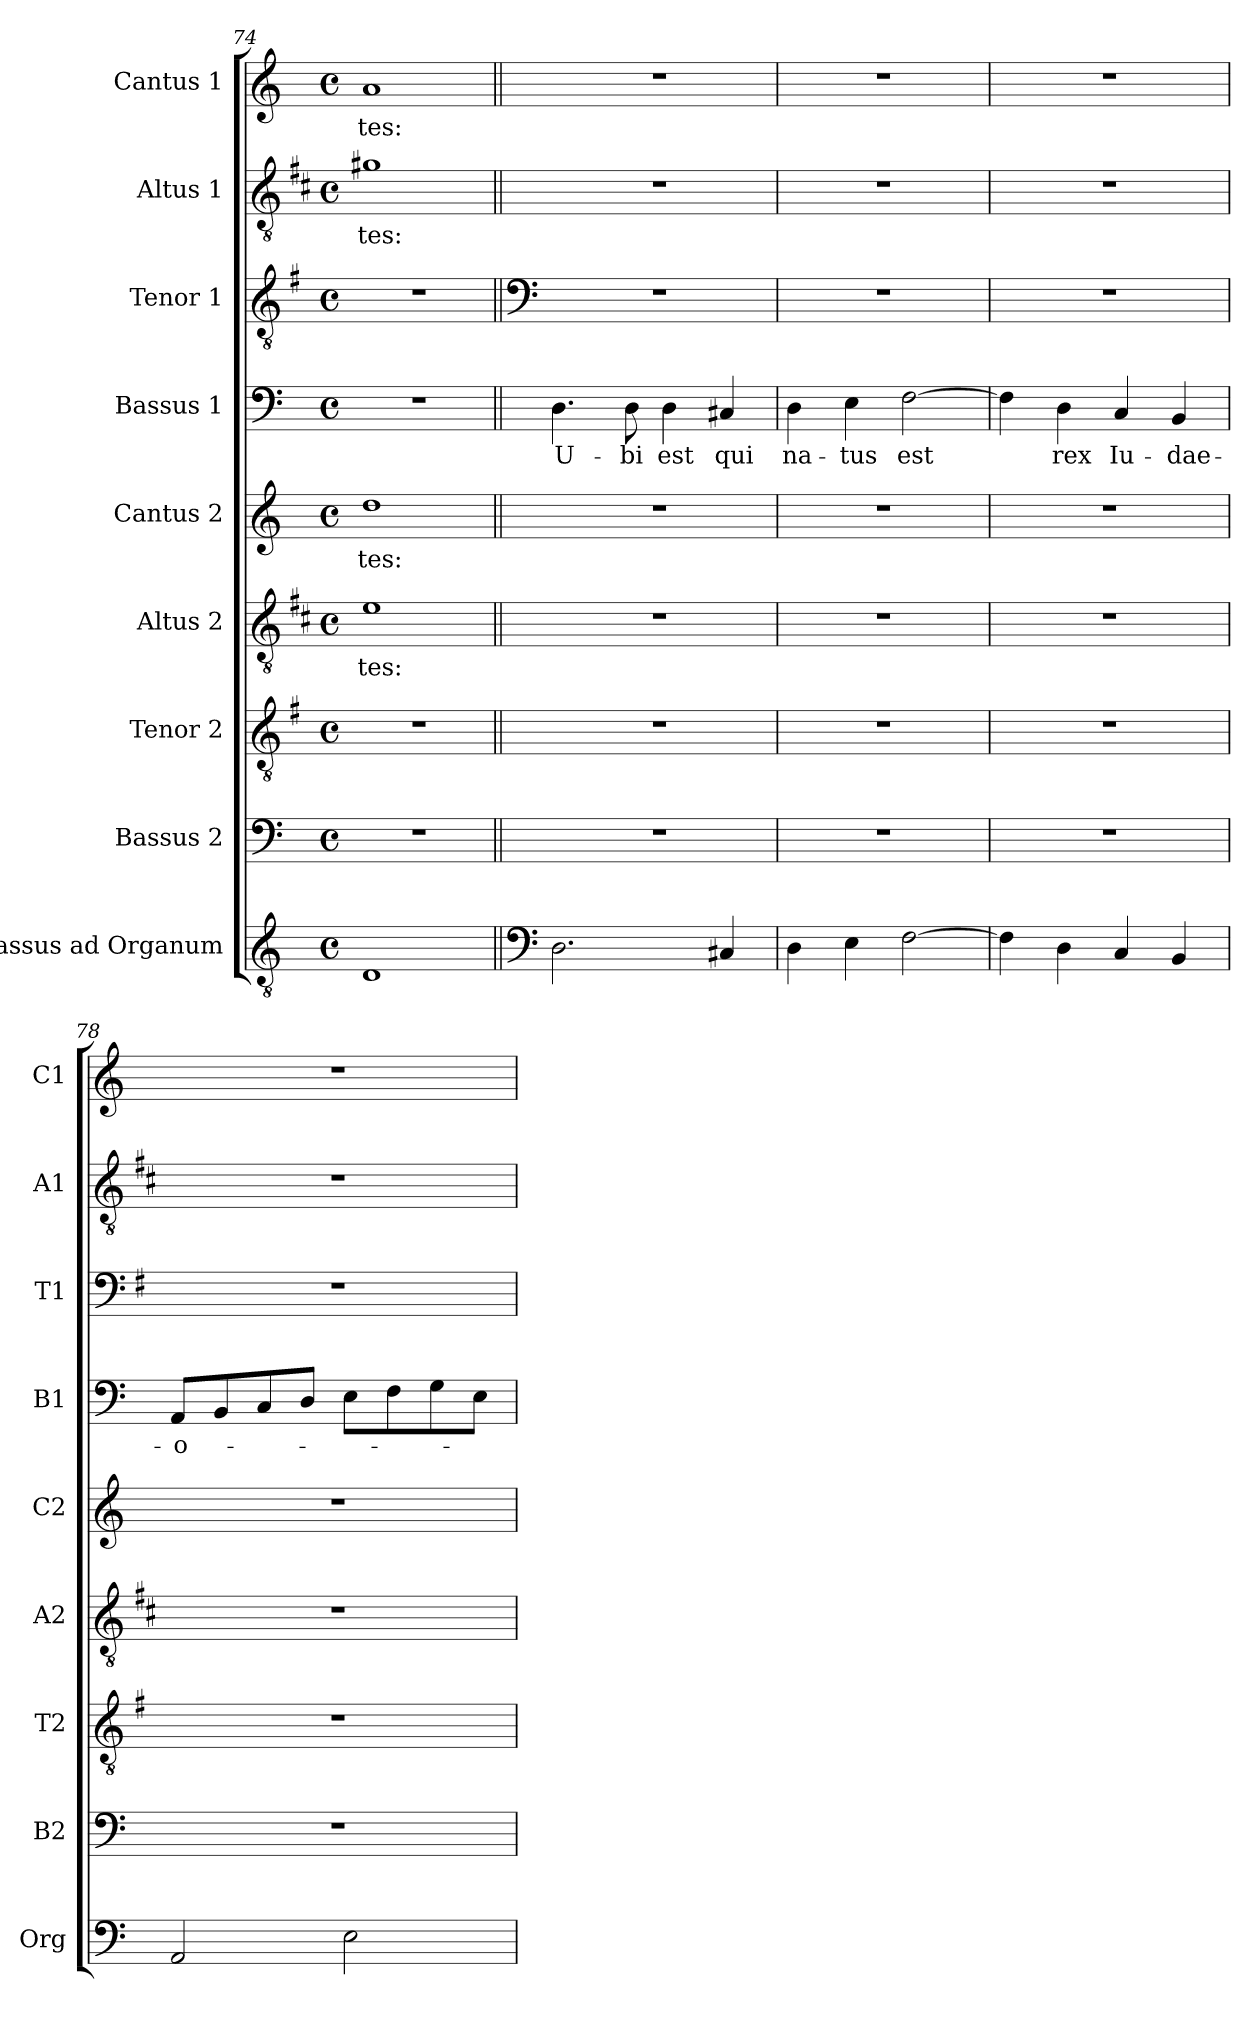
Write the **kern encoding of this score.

**kern	**kern	**kern	**kern	**text	**kern	**text	**kern	**text	**kern	**kern	**text	**kern	**text
*part9	*part8	*part7	*part6	*part6	*part5	*part5	*part4	*part4	*part3	*part2	*part2	*part1	*part1
*staff9	*staff8	*staff7	*staff6	*staff6	*staff5	*staff5	*staff4	*staff4	*staff3	*staff2	*staff2	*staff1	*staff1
*I"Bassus ad Organum	*I"Bassus 2	*I"Tenor 2	*I"Altus 2	*	*I"Cantus 2	*	*I"Bassus 1	*	*I"Tenor 1	*I"Altus 1	*	*I"Cantus 1	*
*I'Org	*I'B2	*I'T2	*I'A2	*	*I'C2	*	*I'B1	*	*I'T1	*I'A1	*	*I'C1	*
*clefGv2	*clefF4	*clefGv2	*clefGv2	*	*clefG2	*	*clefF4	*	*clefGv2	*clefGv2	*	*clefG2	*
*	*	*ITrd4c7	*ITrd1c2	*	*	*	*	*	*ITrd4c7	*ITrd1c2	*	*	*
*k[]	*k[]	*k[]	*k[]	*	*k[]	*	*k[]	*	*k[]	*k[]	*	*k[]	*
*C:	*C:	*C:	*C:	*	*C:	*	*C:	*	*C:	*C:	*	*C:	*
*M4/4	*M4/4	*M4/4	*M4/4	*	*M4/4	*	*M4/4	*	*M4/4	*M4/4	*	*M4/4	*
*met(c)	*met(c)	*met(c)	*met(c)	*	*met(c)	*	*met(c)	*	*met(c)	*met(c)	*	*met(c)	*
=74	=74	=74	=74	=74	=74	=74	=74	=74	=74	=74	=74	=74	=74
!	!	!	!	!LO:LY:b	!	!LO:LY:b	!	!	!	!	!LO:LY:b	!	!LO:LY:b
1D	1r	1r	1d	-tes:	1dd	-tes:	1r	.	1r	1f#X	-tes:	1a	-tes:
!!LO:LB:g=z
=75||	=75||	=75||	=75||	=75||	=75||	=75||	=75||	=75||	=75||	=75||	=75||	=75||	=75||
*clefF4	*	*	*	*	*	*	*	*	*clefF4	*	*	*	*
!	!	!	!	!	!	!	!	!LO:LY:b	!	!	!	!	!
2.D\	1r	1r	1r	.	1r	.	4.D\	U-	1r	1r	.	1r	.
!	!	!	!	!	!	!	!	!LO:LY:b	!	!	!	!	!
.	.	.	.	.	.	.	8D\	-bi	.	.	.	.	.
!	!	!	!	!	!	!	!	!LO:LY:b	!	!	!	!	!
.	.	.	.	.	.	.	4D\	est	.	.	.	.	.
!	!	!	!	!	!	!	!	!LO:LY:b	!	!	!	!	!
4C#X/	.	.	.	.	.	.	4C#X/	qui	.	.	.	.	.
=76	=76	=76	=76	=76	=76	=76	=76	=76	=76	=76	=76	=76	=76
!	!	!	!	!	!	!	!	!LO:LY:b	!	!	!	!	!
4D\	1r	1r	1r	.	1r	.	4D\	na-	1r	1r	.	1r	.
!	!	!	!	!	!	!	!	!LO:LY:b	!	!	!	!	!
4E\	.	.	.	.	.	.	4E\	-tus	.	.	.	.	.
!	!	!	!	!	!	!	!	!LO:LY:b	!	!	!	!	!
[2F\	.	.	.	.	.	.	[2F\	est	.	.	.	.	.
=77	=77	=77	=77	=77	=77	=77	=77	=77	=77	=77	=77	=77	=77
4F\]	1r	1r	1r	.	1r	.	4F\]	.	1r	1r	.	1r	.
!	!	!	!	!	!	!	!	!LO:LY:b	!	!	!	!	!
4D\	.	.	.	.	.	.	4D\	rex	.	.	.	.	.
!	!	!	!	!	!	!	!	!LO:LY:b	!	!	!	!	!
4C/	.	.	.	.	.	.	4C/	Iu-	.	.	.	.	.
!	!	!	!	!	!	!	!	!LO:LY:b	!	!	!	!	!
4BB/	.	.	.	.	.	.	4BB/	-dae-	.	.	.	.	.
=78	=78	=78	=78	=78	=78	=78	=78	=78	=78	=78	=78	=78	=78
!	!	!	!	!	!	!	!	!LO:LY:b	!	!	!	!	!
2AA/	1r	1r	1r	.	1r	.	8AA/L	-o-	1r	1r	.	1r	.
.	.	.	.	.	.	.	8BB/	.	.	.	.	.	.
.	.	.	.	.	.	.	8C/	.	.	.	.	.	.
.	.	.	.	.	.	.	8D/J	.	.	.	.	.	.
2E\	.	.	.	.	.	.	8E\L	.	.	.	.	.	.
.	.	.	.	.	.	.	8F\	.	.	.	.	.	.
.	.	.	.	.	.	.	8G\	.	.	.	.	.	.
.	.	.	.	.	.	.	8E\J	.	.	.	.	.	.
=	=	=	=	=	=	=	=	=	=	=	=	=	=
*-	*-	*-	*-	*-	*-	*-	*-	*-	*-	*-	*-	*-	*-
